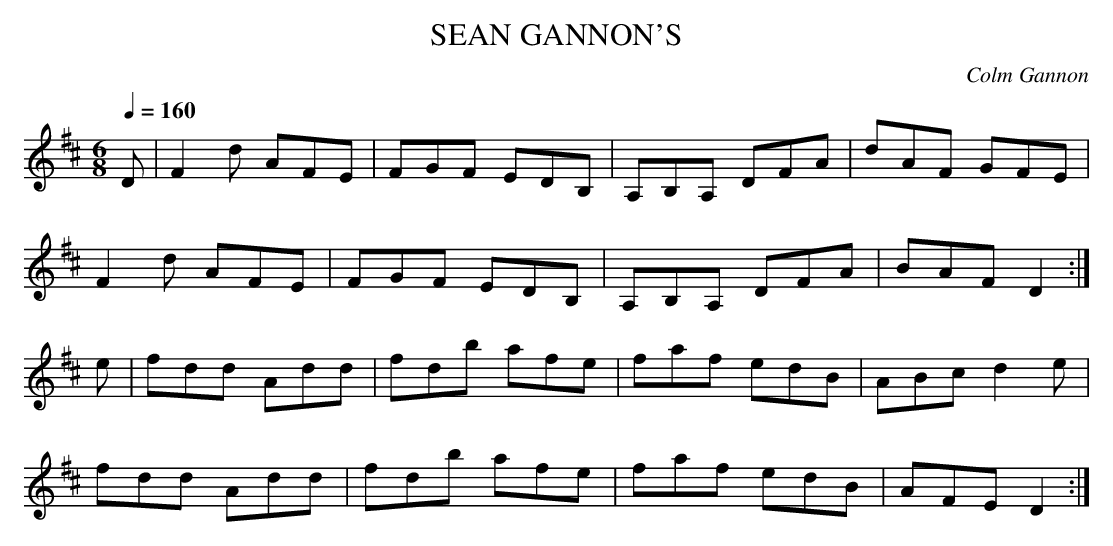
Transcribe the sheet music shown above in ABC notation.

X:1
T:SEAN GANNON'S
C:Colm Gannon
Q:1/4=160
M:6/8
L:1/8
K:D
D|F2d AFE|FGF EDB,|A,B,A, DFA|dAF GFE|
F2d AFE|FGF EDB,|A,B,A, DFA|BAF D2 :|
e|fdd Add|fdb afe|faf edB|ABc d2e|
fdd Add|fdb afe|faf edB|AFE D2 :|
